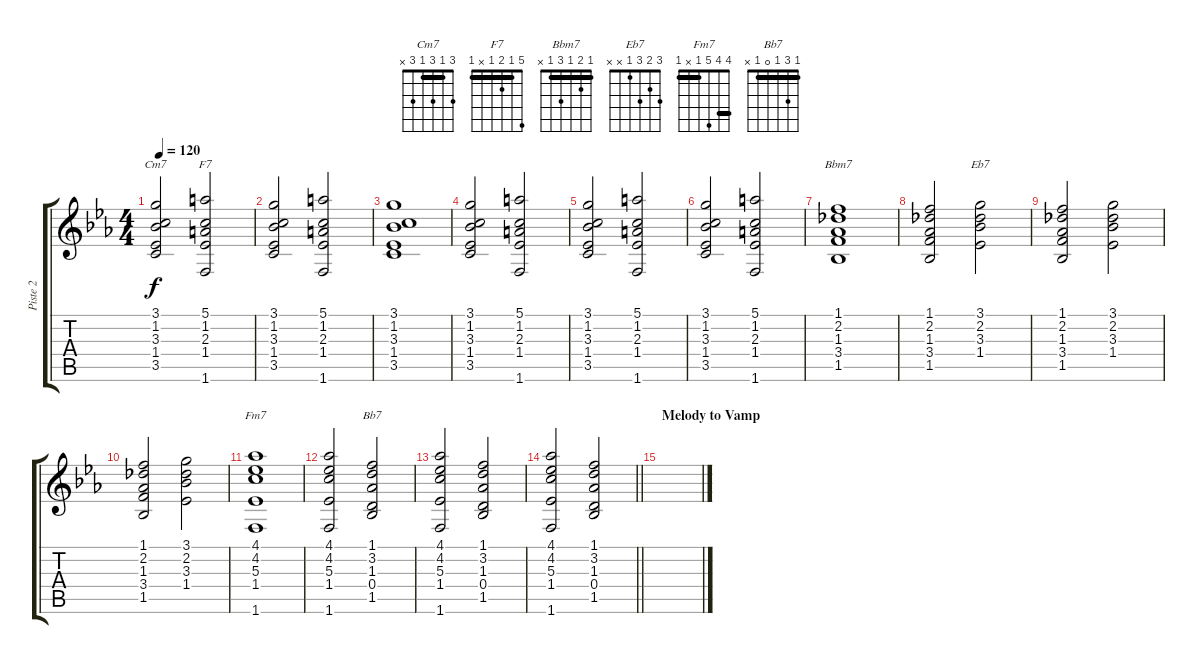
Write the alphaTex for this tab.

\track ("Piste 2" "Piste 2") {instrument electricguitarjazz}
\staff {score tabs}
\tuning (E4 B3 G3 D3 A2 E2) {hide}
\chord ("Cm7" 3 1 3 1 3 x) {barre 1}
\chord ("F7" 5 1 2 1 x 1) {barre 1}
\chord ("Bbm7" 1 2 1 3 1 x) {barre 1}
\chord ("Eb7" 3 2 3 1 x x)
\chord ("Fm7" 4 4 5 1 x 1) {barre (1 4)}
\chord ("Bb7" 1 3 1 0 1 x) {barre 1}
\ts (4 4)
\tempo 120
\clef g2
\ks cminor
(3.1 1.2 3.3 1.4 3.5).2{ch "Cm7" dy f} (5.1 1.2 2.3 1.4 1.6).2{ch "F7"} |
(3.1 1.2 3.3 1.4 3.5).2 (5.1 1.2 2.3 1.4 1.6).2 |
(3.1 1.2 3.3 1.4 3.5).1 |
(3.1 1.2 3.3 1.4 3.5).2 (5.1 1.2 2.3 1.4 1.6).2 |
(3.1 1.2 3.3 1.4 3.5).2 (5.1 1.2 2.3 1.4 1.6).2 |
(3.1 1.2 3.3 1.4 3.5).2 (5.1 1.2 2.3 1.4 1.6).2 |
(1.1 2.2 1.3 3.4 1.5).1{ch "Bbm7"} |
(1.1 2.2 1.3 3.4 1.5).2 (3.1 2.2 3.3 1.4).2{ch "Eb7"} |
(1.1 2.2 1.3 3.4 1.5).2 (3.1 2.2 3.3 1.4).2 |
(1.1 2.2 1.3 3.4 1.5).2 (3.1 2.2 3.3 1.4).2 |
(4.1 4.2 5.3 1.4 1.6).1{ch "Fm7"} |
(4.1 4.2 5.3 1.4 1.6).2 (1.1 3.2 1.3 0.4 1.5).2{ch "Bb7"} |
(4.1 4.2 5.3 1.4 1.6).2 (1.1 3.2 1.3 0.4 1.5).2 |
\barLineRight lightlight
(4.1 4.2 5.3 1.4 1.6).2 (1.1 3.2 1.3 0.4 1.5).2 |
\section ("" "Melody to Vamp")
